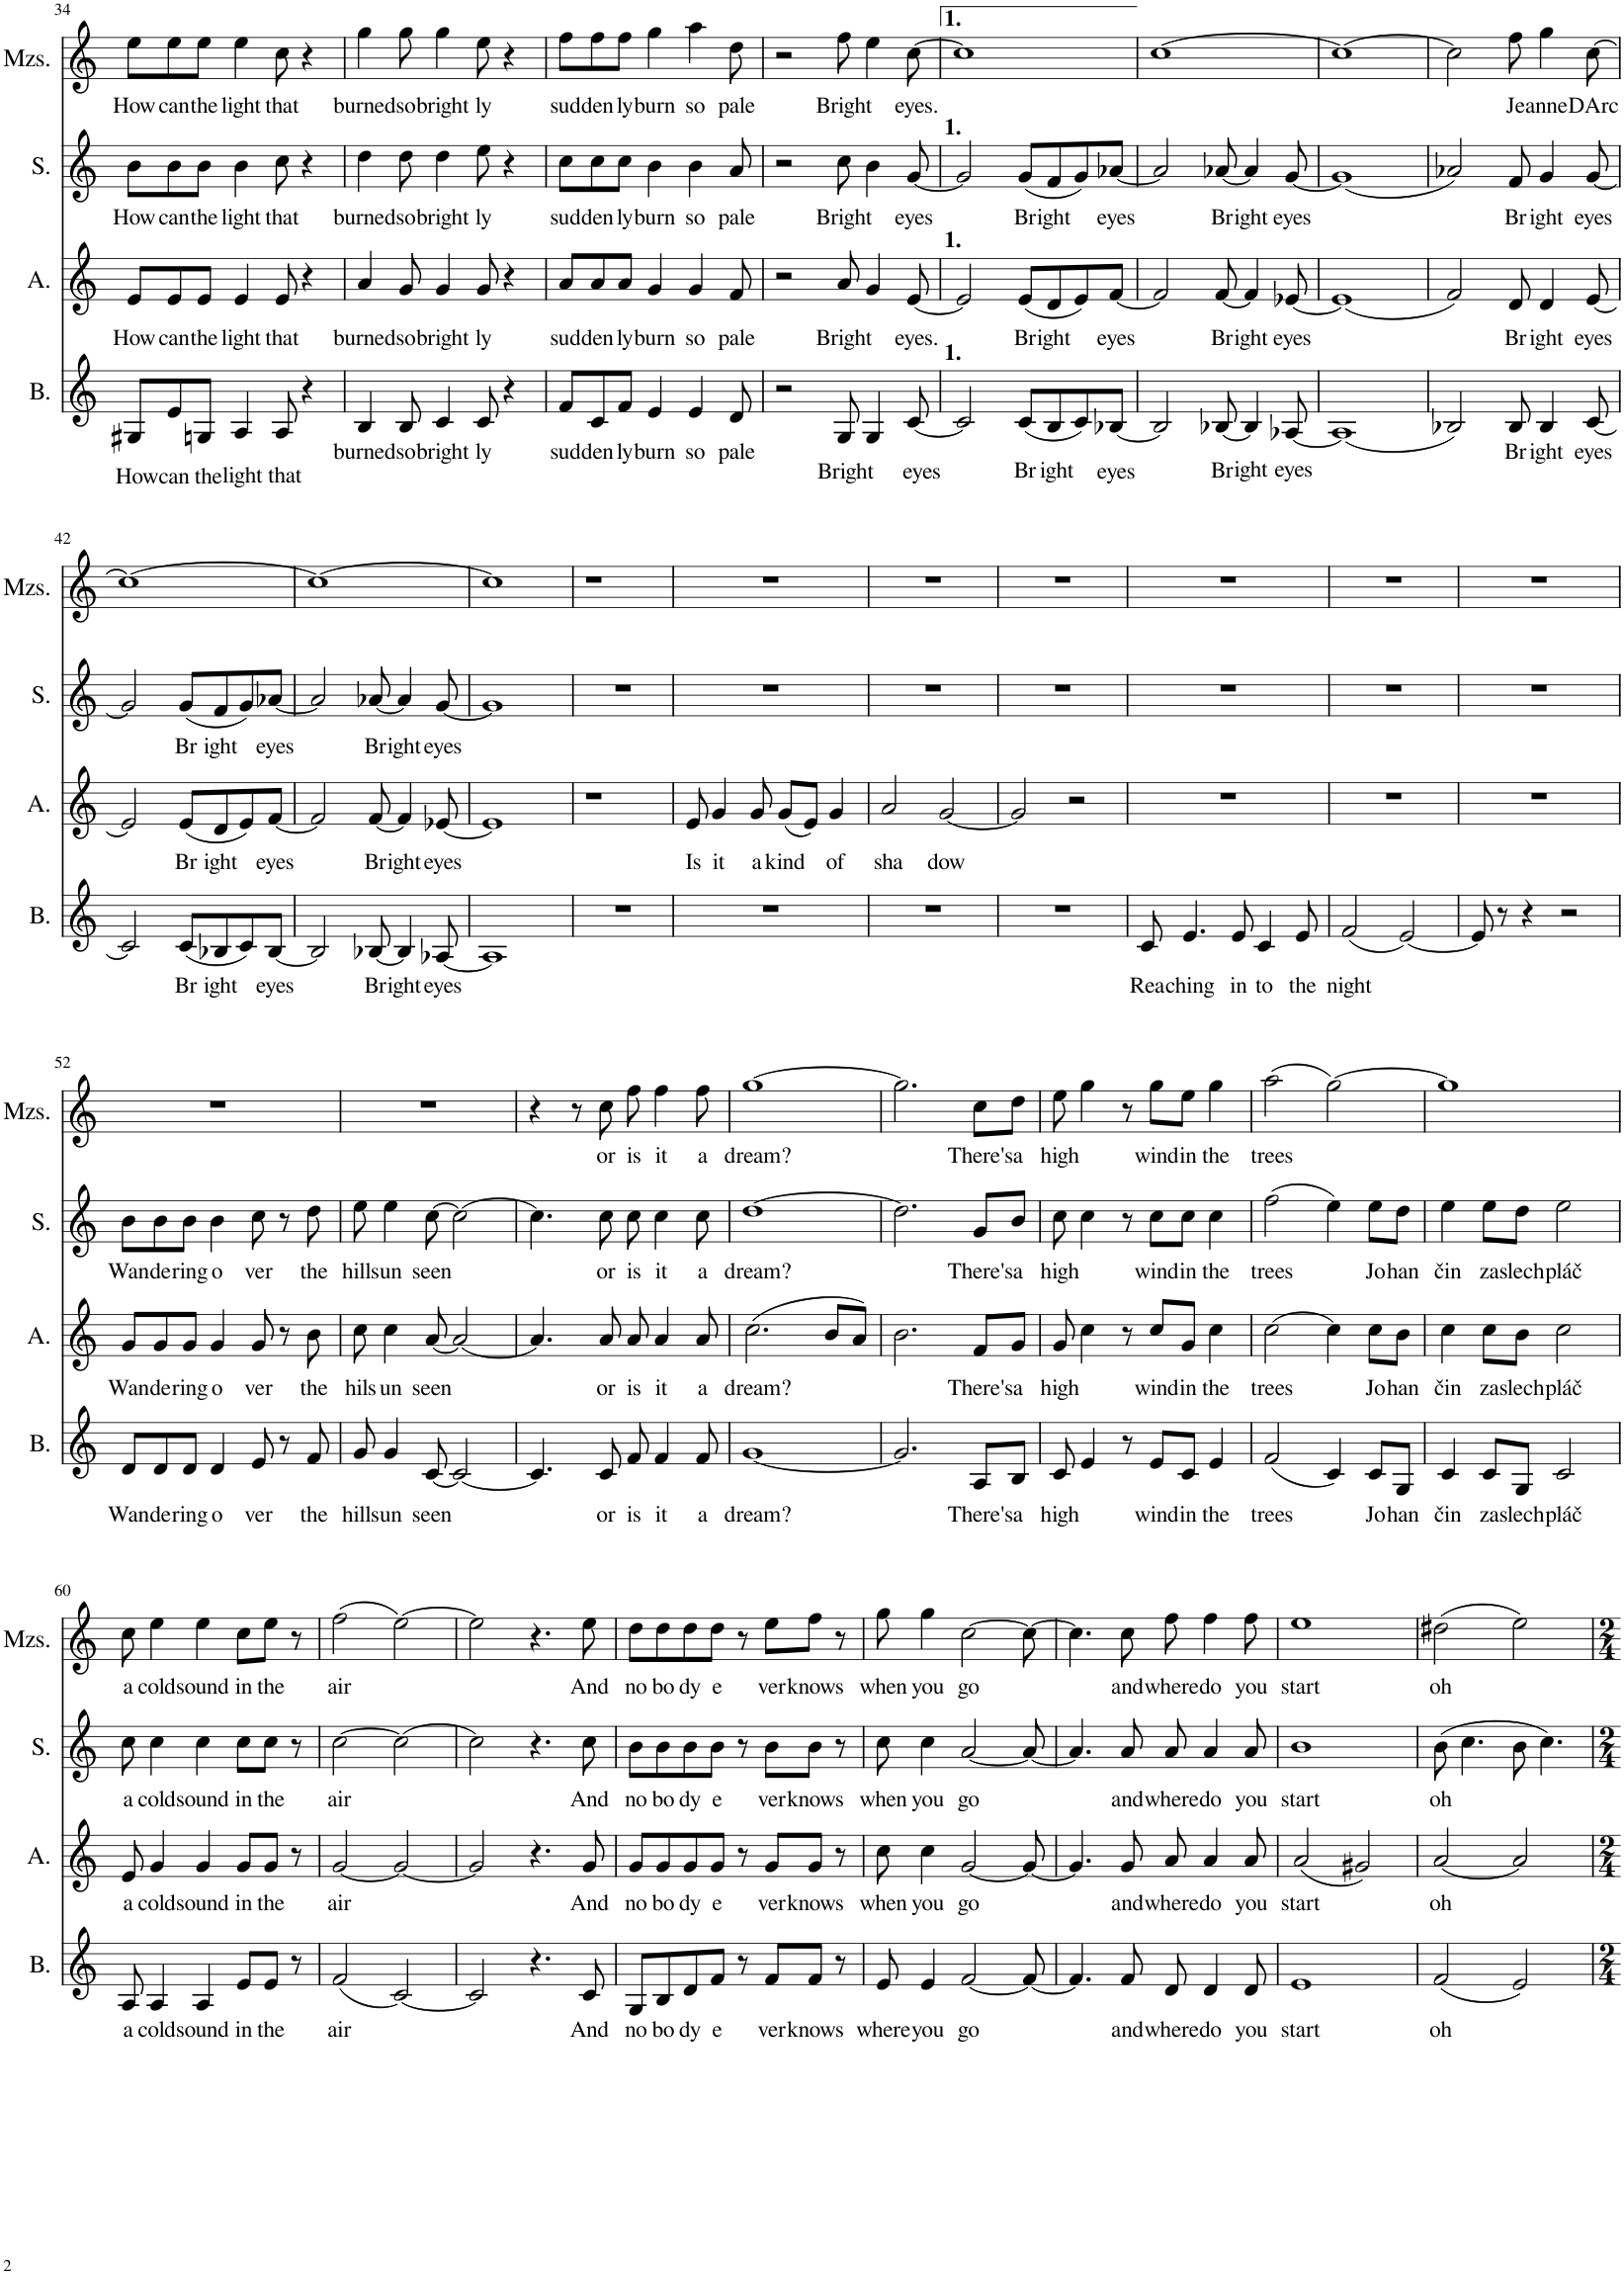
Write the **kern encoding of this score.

**kern	**text	**kern	**text	**kern	**text	**kern	**text
*part4	*part4	*part3	*part3	*part2	*part2	*part1	*part1
*staff4	*staff4	*staff3	*staff3	*staff2	*staff2	*staff1	*staff1
*I"Bas	*	*I"Alt	*	*I"Soprán	*	*I"Mezzosoprán	*
*I'B.	*	*I'A.	*	*I'S.	*	*I'Mzs.	*
!!LO:PB:g=z
*clefG2	*	*clefG2	*	*clefG2	*	*clefG2	*
*k[]	*	*k[]	*	*k[]	*	*k[]	*
*M4/4	*	*M4/4	*	*M4/4	*	*M4/4	*
*met(c)	*	*met(c)	*	*met(c)	*	*met(c)	*
=34	=34	=34	=34	=34	=34	=34	=34
!	!LO:LY:b	!	!LO:LY:b	!	!LO:LY:b	!	!LO:LY:b
8G#X/L	How	8e/L	How	8b\L	How	8ee\L	How
!	!LO:LY:b	!	!LO:LY:b	!	!LO:LY:b	!	!LO:LY:b
8e/	can	8e/	can	8b\	can	8ee\	can
!	!LO:LY:b	!	!LO:LY:b	!	!LO:LY:b	!	!LO:LY:b
8Gn/J	the	8e/J	the	8b\J	the	8ee\J	the
!	!LO:LY:b	!	!LO:LY:b	!	!LO:LY:b	!	!LO:LY:b
4A/	light	4e/	light	4b\	light	4ee\	light
!	!LO:LY:b	!	!LO:LY:b	!	!LO:LY:b	!	!LO:LY:b
8A/	that	8e/	that	8cc\	that	8cc\	that
4r	.	4r	.	4r	.	4r	.
=35	=35	=35	=35	=35	=35	=35	=35
!	!LO:LY:b	!	!LO:LY:b	!	!LO:LY:b	!	!LO:LY:b
4B/	burned	4a/	burned	4dd\	burned	4gg\	burned
!	!LO:LY:b	!	!LO:LY:b	!	!LO:LY:b	!	!LO:LY:b
8B/	so	8g/	so	8dd\	so	8gg\	so
!	!LO:LY:b	!	!LO:LY:b	!	!LO:LY:b	!	!LO:LY:b
4c/	bright	4g/	bright	4dd\	bright	4gg\	bright
!	!LO:LY:b	!	!LO:LY:b	!	!LO:LY:b	!	!LO:LY:b
8c/	ly	8g/	ly	8ee\	ly	8ee\	ly
4r	.	4r	.	4r	.	4r	.
=36	=36	=36	=36	=36	=36	=36	=36
!	!LO:LY:b	!	!LO:LY:b	!	!LO:LY:b	!	!LO:LY:b
8f/L	sud	8a/L	sud	8cc\L	sud	8ff\L	sud
!	!LO:LY:b	!	!LO:LY:b	!	!LO:LY:b	!	!LO:LY:b
8c/	den	8a/	den	8cc\	den	8ff\	den
!	!LO:LY:b	!	!LO:LY:b	!	!LO:LY:b	!	!LO:LY:b
8f/J	ly	8a/J	ly	8cc\J	ly	8ff\J	ly
!	!LO:LY:b	!	!LO:LY:b	!	!LO:LY:b	!	!LO:LY:b
4e/	burn	4g/	burn	4b\	burn	4gg\	burn
!	!LO:LY:b	!	!LO:LY:b	!	!LO:LY:b	!	!LO:LY:b
4e/	so	4g/	so	4b\	so	4aa\	so
!	!LO:LY:b	!	!LO:LY:b	!	!LO:LY:b	!	!LO:LY:b
8d/	pale	8f/	pale	8a/	pale	8dd\	pale
=37	=37	=37	=37	=37	=37	=37	=37
2r	.	2r	.	2r	.	2r	.
!	!LO:LY:b	!	!LO:LY:b	!	!LO:LY:b	!	!LO:LY:b
8G/	Bright	8a/	Bright	8cc\	Bright	8ff\	Bright
4G/	.	4g/	.	4b\	.	4ee\	.
!	!LO:LY:b	!	!LO:LY:b	!	!LO:LY:b	!	!LO:LY:b
[8c/	eyes	[8e/	eyes.	[8g/	eyes	[8cc\	eyes.
=38	=38	=38	=38	=38	=38	=38	=38
2c/]	.	2e/]	.	2g/]	.	1cc]	.
!	!LO:LY:b	!	!LO:LY:b	!	!LO:LY:b	!	!
(8c/L	Br	(8e/L	Br	(8g/L	Br	.	.
!	!LO:LY:b	!	!LO:LY:b	!	!LO:LY:b	!	!
8B/	ight	8d/	ight	8f/	ight	.	.
8c/)	.	8e/)	.	8g/)	.	.	.
!	!LO:LY:b	!	!LO:LY:b	!	!LO:LY:b	!	!
[8B-X/J	eyes	[8f/J	eyes	[8a-X/J	eyes	.	.
=39	=39	=39	=39	=39	=39	=39	=39
2B-/]	.	2f/]	.	2a-/]	.	[1cc	.
!	!LO:LY:b	!	!LO:LY:b	!	!LO:LY:b	!	!
[8B-X/	Br	[8f/	Br	[8a-X/	Br	.	.
!	!LO:LY:b	!	!LO:LY:b	!	!LO:LY:b	!	!
4B-/]	ight	4f/]	ight	4a-/]	ight	.	.
!	!LO:LY:b	!	!LO:LY:b	!	!LO:LY:b	!	!
[8A-X/	eyes	[8e-X/	eyes	[8g/	eyes	.	.
=40	=40	=40	=40	=40	=40	=40	=40
(1A-]	.	(1e-]	.	(1g]	.	1cc_	.
=41	=41	=41	=41	=41	=41	=41	=41
2B-X/)	.	2f/)	.	2a-X/)	.	2cc\]	.
!	!LO:LY:b	!	!LO:LY:b	!	!LO:LY:b	!	!LO:LY:b
8B-/	Br	8d/	Br	8f/	Br	8ff\	Je
!	!LO:LY:b	!	!LO:LY:b	!	!LO:LY:b	!	!LO:LY:b
4B-/	ight	4d/	ight	4g/	ight	4gg\	anne
!	!LO:LY:b	!	!LO:LY:b	!	!LO:LY:b	!	!LO:LY:b
[8c/	eyes	[8e/	eyes	[8g/	eyes	[8cc\	DArc
!!LO:LB:g=z
=42	=42	=42	=42	=42	=42	=42	=42
2c/]	.	2e/]	.	2g/]	.	1cc_	.
!	!LO:LY:b	!	!LO:LY:b	!	!LO:LY:b	!	!
(8c/L	Br	(8e/L	Br	(8g/L	Br	.	.
!	!LO:LY:b	!	!LO:LY:b	!	!LO:LY:b	!	!
8B-X/	ight	8d/	ight	8f/	ight	.	.
8c/)	.	8e/)	.	8g/)	.	.	.
!	!LO:LY:b	!	!LO:LY:b	!	!LO:LY:b	!	!
[8B-/J	eyes	[8f/J	eyes	[8a-X/J	eyes	.	.
=43	=43	=43	=43	=43	=43	=43	=43
2B-/]	.	2f/]	.	2a-/]	.	1cc_	.
!	!LO:LY:b	!	!LO:LY:b	!	!LO:LY:b	!	!
[8B-X/	Br	[8f/	Br	[8a-X/	Br	.	.
!	!LO:LY:b	!	!LO:LY:b	!	!LO:LY:b	!	!
4B-/]	ight	4f/]	ight	4a-/]	ight	.	.
!	!LO:LY:b	!	!LO:LY:b	!	!LO:LY:b	!	!
[8A-X/	eyes	[8e-X/	eyes	[8g/	eyes	.	.
=44	=44	=44	=44	=44	=44	=44	=44
1A-]	.	1e-]	.	1g]	.	1cc]	.
=45	=45	=45	=45	=45	=45	=45	=45
1r	.	1r	.	1r	.	1r	.
=46	=46	=46	=46	=46	=46	=46	=46
!	!	!	!LO:LY:b	!	!	!	!
1r	.	8e/	Is	1r	.	1r	.
!	!	!	!LO:LY:b	!	!	!	!
.	.	4g/	it	.	.	.	.
!	!	!	!LO:LY:b	!	!	!	!
.	.	8g/	a	.	.	.	.
!	!	!	!LO:LY:b	!	!	!	!
.	.	(8g/L	kind	.	.	.	.
.	.	8e/J)	.	.	.	.	.
!	!	!	!LO:LY:b	!	!	!	!
.	.	4g/	of	.	.	.	.
=47	=47	=47	=47	=47	=47	=47	=47
!	!	!	!LO:LY:b	!	!	!	!
1r	.	2a/	sha	1r	.	1r	.
!	!	!	!LO:LY:b	!	!	!	!
.	.	[2g/	dow	.	.	.	.
=48	=48	=48	=48	=48	=48	=48	=48
1r	.	2g/]	.	1r	.	1r	.
.	.	2r	.	.	.	.	.
=49	=49	=49	=49	=49	=49	=49	=49
!	!LO:LY:b	!	!	!	!	!	!
8c/	Rea	1r	.	1r	.	1r	.
!	!LO:LY:b	!	!	!	!	!	!
4.e/	ching	.	.	.	.	.	.
!	!LO:LY:b	!	!	!	!	!	!
8e/	in	.	.	.	.	.	.
!	!LO:LY:b	!	!	!	!	!	!
4c/	to	.	.	.	.	.	.
!	!LO:LY:b	!	!	!	!	!	!
8e/	the	.	.	.	.	.	.
=50	=50	=50	=50	=50	=50	=50	=50
!	!LO:LY:b	!	!	!	!	!	!
(2f/	night	1r	.	1r	.	1r	.
[2e/)	.	.	.	.	.	.	.
=51	=51	=51	=51	=51	=51	=51	=51
8e/]	.	1r	.	1r	.	1r	.
8r	.	.	.	.	.	.	.
4r	.	.	.	.	.	.	.
2r	.	.	.	.	.	.	.
!!LO:LB:g=z
=52	=52	=52	=52	=52	=52	=52	=52
!	!LO:LY:b	!	!LO:LY:b	!	!LO:LY:b	!	!
8d/L	Wan	8g/L	Wan	8b\L	Wan	1r	.
!	!LO:LY:b	!	!LO:LY:b	!	!LO:LY:b	!	!
8d/	de	8g/	de	8b\	de	.	.
!	!LO:LY:b	!	!LO:LY:b	!	!LO:LY:b	!	!
8d/J	ring	8g/J	ring	8b\J	ring	.	.
!	!LO:LY:b	!	!LO:LY:b	!	!LO:LY:b	!	!
4d/	o	4g/	o	4b\	o	.	.
!	!LO:LY:b	!	!LO:LY:b	!	!LO:LY:b	!	!
8e/	ver	8g/	ver	8cc\	ver	.	.
8r	.	8r	.	8r	.	.	.
!	!LO:LY:b	!	!LO:LY:b	!	!LO:LY:b	!	!
8f/	the	8b\	the	8dd\	the	.	.
=53	=53	=53	=53	=53	=53	=53	=53
!	!LO:LY:b	!	!LO:LY:b	!	!LO:LY:b	!	!
8g/	hills	8cc\	hils	8ee\	hills	1r	.
!	!LO:LY:b	!	!LO:LY:b	!	!LO:LY:b	!	!
4g/	un	4cc\	un	4ee\	un	.	.
!	!LO:LY:b	!	!LO:LY:b	!	!LO:LY:b	!	!
[8c/	seen	[8a/	seen	[8cc\	seen	.	.
2c/_	.	2a/_	.	2cc\_	.	.	.
=54	=54	=54	=54	=54	=54	=54	=54
4.c/]	.	4.a/]	.	4.cc\]	.	4r	.
.	.	.	.	.	.	8r	.
!	!LO:LY:b	!	!LO:LY:b	!	!LO:LY:b	!	!LO:LY:b
8c/	or	8a/	or	8cc\	or	8cc\	or
!	!LO:LY:b	!	!LO:LY:b	!	!LO:LY:b	!	!LO:LY:b
8f/	is	8a/	is	8cc\	is	8ff\	is
!	!LO:LY:b	!	!LO:LY:b	!	!LO:LY:b	!	!LO:LY:b
4f/	it	4a/	it	4cc\	it	4ff\	it
!	!LO:LY:b	!	!LO:LY:b	!	!LO:LY:b	!	!LO:LY:b
8f/	a	8a/	a	8cc\	a	8ff\	a
=55	=55	=55	=55	=55	=55	=55	=55
!	!LO:LY:b	!	!LO:LY:b	!	!LO:LY:b	!	!LO:LY:b
[1g	dream?	(2.cc\	dream?	[1dd	dream?	[1gg	dream?
.	.	8b/L	.	.	.	.	.
.	.	8a/J)	.	.	.	.	.
=56	=56	=56	=56	=56	=56	=56	=56
2.g/]	.	2.b\	.	2.dd\]	.	2.gg\]	.
!	!LO:LY:b	!	!LO:LY:b	!	!LO:LY:b	!	!LO:LY:b
8A/L	There's	8f/L	There's	8g/L	There's	8cc\L	There's
!	!LO:LY:b	!	!LO:LY:b	!	!LO:LY:b	!	!LO:LY:b
8B/J	a	8g/J	a	8b/J	a	8dd\J	a
=57	=57	=57	=57	=57	=57	=57	=57
!	!LO:LY:b	!	!LO:LY:b	!	!LO:LY:b	!	!LO:LY:b
8c/	high	8g/	high	8cc\	high	8ee\	high
4e/	.	4cc\	.	4cc\	.	4gg\	.
8r	.	8r	.	8r	.	8r	.
!	!LO:LY:b	!	!LO:LY:b	!	!LO:LY:b	!	!LO:LY:b
8e/L	wind	8cc/L	wind	8cc\L	wind	8gg\L	wind
!	!LO:LY:b	!	!LO:LY:b	!	!LO:LY:b	!	!LO:LY:b
8c/J	in	8g/J	in	8cc\J	in	8ee\J	in
!	!LO:LY:b	!	!LO:LY:b	!	!LO:LY:b	!	!LO:LY:b
4e/	the	4cc\	the	4cc\	the	4gg\	the
=58	=58	=58	=58	=58	=58	=58	=58
!	!LO:LY:b	!	!LO:LY:b	!	!LO:LY:b	!	!LO:LY:b
(2f/	trees	[2cc\	trees	(2ff\	trees	(2aa\	trees
4c/)	.	4cc\]	.	4ee\)	.	[2gg\)	.
!	!LO:LY:b	!	!LO:LY:b	!	!LO:LY:b	!	!
8c/L	Jo	8cc\L	Jo	8ee\L	Jo	.	.
!	!LO:LY:b	!	!LO:LY:b	!	!LO:LY:b	!	!
8G/J	han	8b\J	han	8dd\J	han	.	.
=59	=59	=59	=59	=59	=59	=59	=59
!	!LO:LY:b	!	!LO:LY:b	!	!LO:LY:b	!	!
4c/	čin	4cc\	čin	4ee\	čin	1gg]	.
!	!LO:LY:b	!	!LO:LY:b	!	!LO:LY:b	!	!
8c/L	za	8cc\L	za	8ee\L	za	.	.
!	!LO:LY:b	!	!LO:LY:b	!	!LO:LY:b	!	!
8G/J	slech	8b\J	slech	8dd\J	slech	.	.
!	!LO:LY:b	!	!LO:LY:b	!	!LO:LY:b	!	!
2c/	pláč	2cc\	pláč	2ee\	pláč	.	.
!!LO:LB:g=z
=60	=60	=60	=60	=60	=60	=60	=60
!	!LO:LY:b	!	!LO:LY:b	!	!LO:LY:b	!	!LO:LY:b
8A/	a	8e/	a	8cc\	a	8cc\	a
!	!LO:LY:b	!	!LO:LY:b	!	!LO:LY:b	!	!LO:LY:b
4A/	cold	4g/	cold	4cc\	cold	4ee\	cold
!	!LO:LY:b	!	!LO:LY:b	!	!LO:LY:b	!	!LO:LY:b
4A/	sound	4g/	sound	4cc\	sound	4ee\	sound
!	!LO:LY:b	!	!LO:LY:b	!	!LO:LY:b	!	!LO:LY:b
8e/L	in	8g/L	in	8cc\L	in	8cc\L	in
!	!LO:LY:b	!	!LO:LY:b	!	!LO:LY:b	!	!LO:LY:b
8e/J	the	8g/J	the	8cc\J	the	8ee\J	the
8r	.	8r	.	8r	.	8r	.
=61	=61	=61	=61	=61	=61	=61	=61
!	!LO:LY:b	!	!LO:LY:b	!	!LO:LY:b	!	!LO:LY:b
(2f/	air	[2g/	air	[2cc\	air	(2ff\	air
[2c/)	.	2g/_	.	2cc\_	.	[2ee\)	.
=62	=62	=62	=62	=62	=62	=62	=62
2c/]	.	2g/]	.	2cc\]	.	2ee\]	.
4.r	.	4.r	.	4.r	.	4.r	.
!	!LO:LY:b	!	!LO:LY:b	!	!LO:LY:b	!	!LO:LY:b
8c/	And	8g/	And	8cc\	And	8ee\	And
=63	=63	=63	=63	=63	=63	=63	=63
!	!LO:LY:b	!	!LO:LY:b	!	!LO:LY:b	!	!LO:LY:b
8G/L	no	8g/L	no	8b\L	no	8dd\L	no
!	!LO:LY:b	!	!LO:LY:b	!	!LO:LY:b	!	!LO:LY:b
8B/	bo	8g/	bo	8b\	bo	8dd\	bo
!	!LO:LY:b	!	!LO:LY:b	!	!LO:LY:b	!	!LO:LY:b
8d/	dy	8g/	dy	8b\	dy	8dd\	dy
!	!LO:LY:b	!	!LO:LY:b	!	!LO:LY:b	!	!LO:LY:b
8f/J	e	8g/J	e	8b\J	e	8dd\J	e
8r	.	8r	.	8r	.	8r	.
!	!LO:LY:b	!	!LO:LY:b	!	!LO:LY:b	!	!LO:LY:b
8f/L	ver	8g/L	ver	8b\L	ver	8ee\L	ver
!	!LO:LY:b	!	!LO:LY:b	!	!LO:LY:b	!	!LO:LY:b
8f/J	knows	8g/J	knows	8b\J	knows	8ff\J	knows
8r	.	8r	.	8r	.	8r	.
=64	=64	=64	=64	=64	=64	=64	=64
!	!LO:LY:b	!	!LO:LY:b	!	!LO:LY:b	!	!LO:LY:b
8e/	where	8cc\	when	8cc\	when	8gg\	when
!	!LO:LY:b	!	!LO:LY:b	!	!LO:LY:b	!	!LO:LY:b
4e/	you	4cc\	you	4cc\	you	4gg\	you
!	!LO:LY:b	!	!LO:LY:b	!	!LO:LY:b	!	!LO:LY:b
[2f/	go	[2g/	go	[2a/	go	[2cc\	go
8f/_	.	8g/_	.	8a/_	.	8cc\_	.
=65	=65	=65	=65	=65	=65	=65	=65
4.f/]	.	4.g/]	.	4.a/]	.	4.cc\]	.
!	!LO:LY:b	!	!LO:LY:b	!	!LO:LY:b	!	!LO:LY:b
8f/	and	8g/	and	8a/	and	8cc\	and
!	!LO:LY:b	!	!LO:LY:b	!	!LO:LY:b	!	!LO:LY:b
8d/	where	8a/	where	8a/	where	8ff\	where
!	!LO:LY:b	!	!LO:LY:b	!	!LO:LY:b	!	!LO:LY:b
4d/	do	4a/	do	4a/	do	4ff\	do
!	!LO:LY:b	!	!LO:LY:b	!	!LO:LY:b	!	!LO:LY:b
8d/	you	8a/	you	8a/	you	8ff\	you
=66	=66	=66	=66	=66	=66	=66	=66
!	!LO:LY:b	!	!LO:LY:b	!	!LO:LY:b	!	!LO:LY:b
1e	start	(2a/	start	1b	start	1ee	start
.	.	2g#X/)	.	.	.	.	.
=67	=67	=67	=67	=67	=67	=67	=67
!	!LO:LY:b	!	!LO:LY:b	!	!LO:LY:b	!	!LO:LY:b
(2f/	oh	[2a/	oh	(8b\	oh	(2dd#X\	oh
.	.	.	.	4.cc\	.	.	.
2e/)	.	2a/]	.	8b\	.	2ee\)	.
.	.	.	.	4.cc\)	.	.	.
=	=	=	=	=	=	=	=
*-	*-	*-	*-	*-	*-	*-	*-
